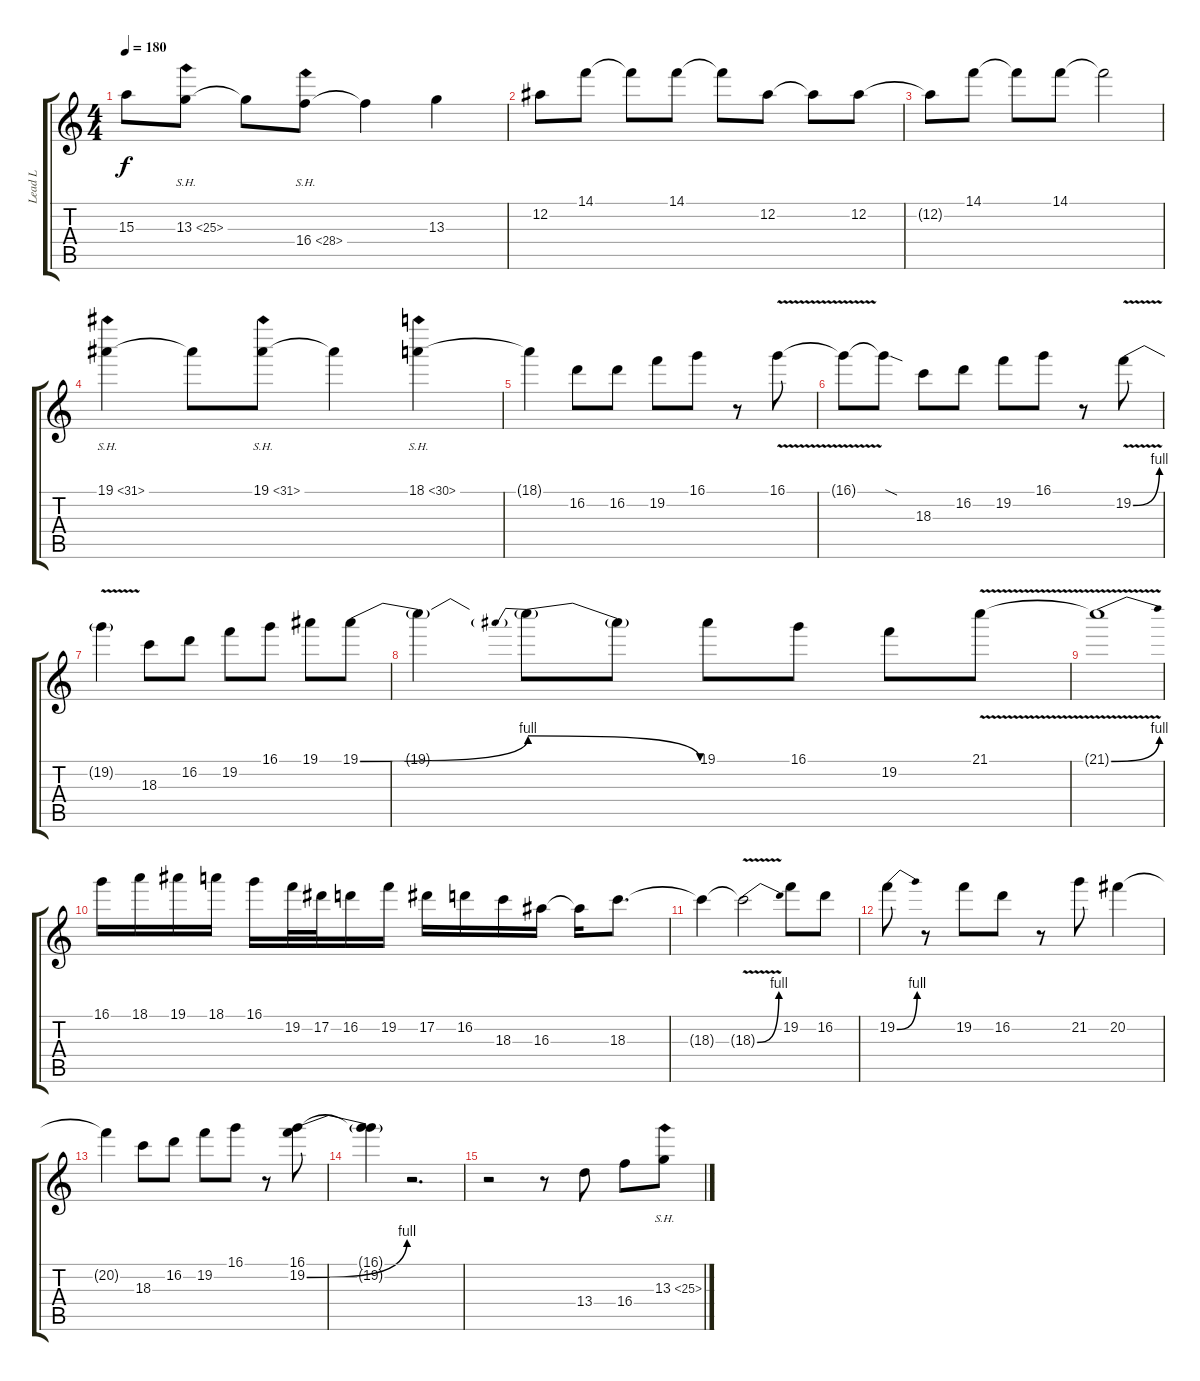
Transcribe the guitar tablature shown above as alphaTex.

\track ("Lead L" "Lead L") {instrument distortionguitar}
\staff {score tabs}
\tuning (Eb4 Bb3 Gb3 Db3 Ab2 Eb2) {hide}
\ts (4 4)
\tempo 180
\clef g2
\ks c
15.3{t}.8{dy f} 13.3{sh 12}.8 13.3{t}.8 16.4{sh 12}.8 16.4{t}.4 13.3.4 |
12.2.8 14.1.8 14.1{t}.8 14.1.8 14.1{t}.8 12.2.8 12.2{t}.8 12.2.8 |
12.2{t}.8 14.1.8 14.1{t}.8 14.1.8 14.1{t}.2 |
19.1{sh 12}.4 19.1{t}.8 19.1{sh 12}.8 19.1{t}.4 18.1{sh 12}.4 |
18.1{t}.4 16.2.8 16.2.8 19.2.8 16.1.8 r.8 16.1{v}.8 |
16.1{t}.8 16.1{sod t}.8 18.3.8 16.2.8 19.2.8 16.1.8 r.8 19.2{be (bend 0 0 60 4) v}.8 |
19.2{t}.4 18.3.8 16.2.8 19.2.8 16.1.8 19.1.8 19.1{be (bend 0 0 60 4)}.8 |
19.1{t}.4 19.1{be (prebendrelease 0 4 60 0) t}.8 19.1{t}.8 19.1.8 16.1.8 19.2.8 21.1{v}.8 |
21.1{be (bend 0 0 60 4) t}.1 |
16.1.16 18.1.16 19.1.16 18.1.16 16.1.16 19.2.32 17.2.32 16.2.16 19.2.16 17.2.16 16.2.16 18.3.16 16.3.16 16.3{t}.16 18.3.8{d} |
18.3{t}.4 18.3{be (bend 0 0 60 4) v t}.2 19.2.8 16.2.8 |
19.2{be (bend 0 0 60 4)}.8 r.8 19.2.8 16.2.8 r.8 21.2.8 20.2.4 |
20.2{t}.4 18.3.8 16.2.8 19.2.8 16.1.8 r.8 (16.1 19.2{be (bend 0 0 60 4)}).8 |
(16.1{t} 19.2{t}).4 r.2{d} |
r.2 r.8 13.4.8 16.4.8 13.3{sh 12}.8
